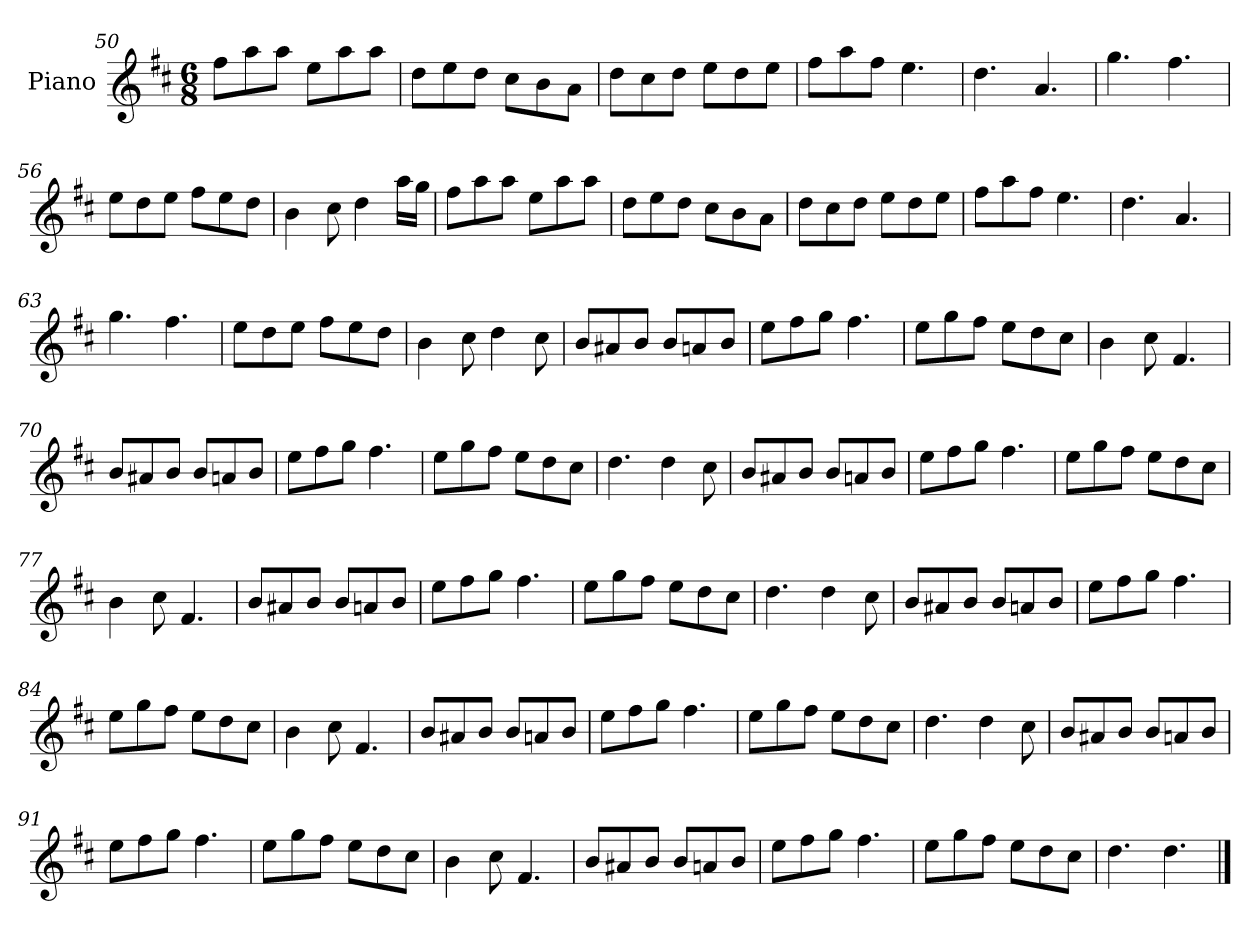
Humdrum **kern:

**kern
*part1
*staff1
*I"Piano
*I'Pno
*clefG2
*k[f#c#]
*M6/8
=50
8ff#\L
8aa\
8aa\J
8ee\L
8aa\
8aa\J
=51
8dd\L
8ee\
8dd\J
8cc#\L
8b\
8a\J
=52
8dd\L
8cc#\
8dd\J
8ee\L
8dd\
8ee\J
=53
8ff#\L
8aa\
8ff#\J
4.ee\
=54
4.dd\
4.a/
=55
4.gg\
4.ff#\
=56
8ee\L
8dd\
8ee\J
8ff#\L
8ee\
8dd\J
=57
4b\
8cc#\
4dd\
16aa\LL
16gg\JJ
=58
8ff#\L
8aa\
8aa\J
8ee\L
8aa\
8aa\J
=59
8dd\L
8ee\
8dd\J
8cc#\L
8b\
8a\J
=60
8dd\L
8cc#\
8dd\J
8ee\L
8dd\
8ee\J
=61
8ff#\L
8aa\
8ff#\J
4.ee\
=62
4.dd\
4.a/
=63
4.gg\
4.ff#\
=64
8ee\L
8dd\
8ee\J
8ff#\L
8ee\
8dd\J
=65
4b\
8cc#\
4dd\
8cc#\
=66
8b/L
8a#X/
8b/J
8b/L
8an/
8b/J
=67
8ee\L
8ff#\
8gg\J
4.ff#\
=68
8ee\L
8gg\
8ff#\J
8ee\L
8dd\
8cc#\J
=69
4b\
8cc#\
4.f#/
=70
8b/L
8a#X/
8b/J
8b/L
8an/
8b/J
=71
8ee\L
8ff#\
8gg\J
4.ff#\
=72
8ee\L
8gg\
8ff#\J
8ee\L
8dd\
8cc#\J
=73
4.dd\
4dd\
8cc#\
=74
8b/L
8a#X/
8b/J
8b/L
8an/
8b/J
=75
8ee\L
8ff#\
8gg\J
4.ff#\
=76
8ee\L
8gg\
8ff#\J
8ee\L
8dd\
8cc#\J
=77
4b\
8cc#\
4.f#/
=78
8b/L
8a#X/
8b/J
8b/L
8an/
8b/J
=79
8ee\L
8ff#\
8gg\J
4.ff#\
=80
8ee\L
8gg\
8ff#\J
8ee\L
8dd\
8cc#\J
=81
4.dd\
4dd\
8cc#\
=82
8b/L
8a#X/
8b/J
8b/L
8an/
8b/J
=83
8ee\L
8ff#\
8gg\J
4.ff#\
=84
8ee\L
8gg\
8ff#\J
8ee\L
8dd\
8cc#\J
=85
4b\
8cc#\
4.f#/
=86
8b/L
8a#X/
8b/J
8b/L
8an/
8b/J
=87
8ee\L
8ff#\
8gg\J
4.ff#\
=88
8ee\L
8gg\
8ff#\J
8ee\L
8dd\
8cc#\J
=89
4.dd\
4dd\
8cc#\
=90
8b/L
8a#X/
8b/J
8b/L
8an/
8b/J
=91
8ee\L
8ff#\
8gg\J
4.ff#\
=92
8ee\L
8gg\
8ff#\J
8ee\L
8dd\
8cc#\J
=93
4b\
8cc#\
4.f#/
=94
8b/L
8a#X/
8b/J
8b/L
8an/
8b/J
=95
8ee\L
8ff#\
8gg\J
4.ff#\
=96
8ee\L
8gg\
8ff#\J
8ee\L
8dd\
8cc#\J
=97
4.dd\
4.dd\
==
*-
